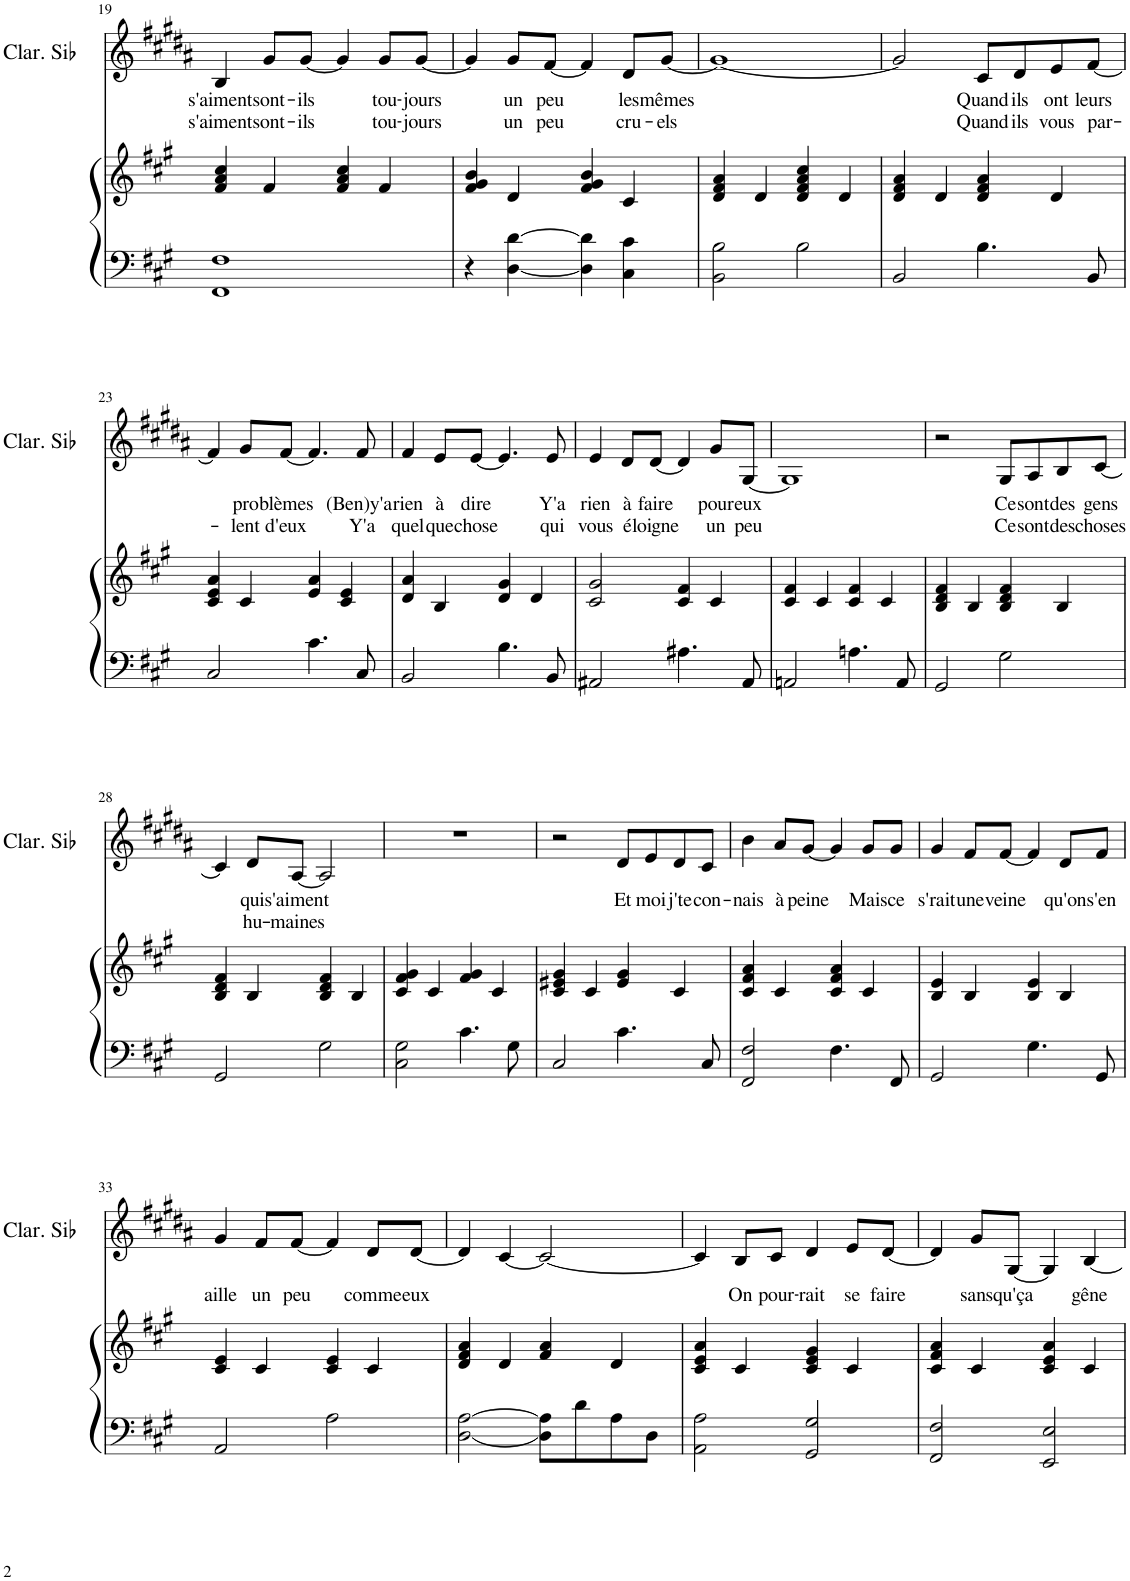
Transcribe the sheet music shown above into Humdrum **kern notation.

**kern	**kern	**kern	**text	**text
*part2	*part2	*part1	*part1	*part1
*staff3	*staff2	*staff1	*staff1	*staff1
*I"Piano	*	*I"Clarinette en Sib	*	*
*I'Pno	*	*I'Clar. Sib	*	*
!!LO:PB:g=z
*clefF4	*clefG2	*clefG2	*	*
*	*	*Trd1c2	*	*
*k[f#c#g#]	*k[f#c#g#]	*k[f#c#g#d#a#]	*	*
*M4/4	*M4/4	*M4/4	*	*
=19	=19	=19	=19	=19
!	!	!	!LO:LY:b	!LO:LY:b
1FF# 1F#	4f#/ 4a/ 4cc#/	4B/	s'aiment	s'aiment
!	!	!	!LO:LY:b	!LO:LY:b
.	4f#/	8g#/L	sont-	sont-
!	!	!	!LO:LY:b	!LO:LY:b
.	.	[8g#/J	-ils	-ils
.	4f#/ 4a/ 4cc#/	4g#/]	.	.
!	!	!	!LO:LY:b	!LO:LY:b
.	4f#/	8g#/L	tou-	tou-
!	!	!	!LO:LY:b	!LO:LY:b
.	.	[8g#/J	-jours	-jours
=20	=20	=20	=20	=20
4r	4f#/ 4g#/ 4b/	4g#/]	.	.
!	!	!	!LO:LY:b	!LO:LY:b
[4D\ [4d\	4d/	8g#/L	un	un
!	!	!	!LO:LY:b	!LO:LY:b
.	.	[8f#/J	peu	peu
4D\] 4d\]	4f#/ 4g#/ 4b/	4f#/]	.	.
!	!	!	!LO:LY:b	!LO:LY:b
4C#\ 4c#\	4c#/	8d#/L	les	cru-
!	!	!	!LO:LY:b	!LO:LY:b
.	.	[8g#/J	mêmes	-els
=21	=21	=21	=21	=21
2BB\ 2B\	4d/ 4f#/ 4a/	1g#_	.	.
.	4d/	.	.	.
2B\	4d/ 4f#/ 4a/ 4cc#/	.	.	.
.	4d/	.	.	.
=22	=22	=22	=22	=22
2BB/	4d/ 4f#/ 4a/	2g#/]	.	.
.	4d/	.	.	.
!	!	!	!LO:LY:b	!LO:LY:b
4.B\	4d/ 4f#/ 4a/	8c#/L	Quand	Quand
!	!	!	!LO:LY:b	!LO:LY:b
.	.	8d#/	ils	ils
!	!	!	!LO:LY:b	!LO:LY:b
.	4d/	8e/	ont	vous
!	!	!	!LO:LY:b	!LO:LY:b
8BB/	.	[8f#/J	leurs	par-
!!LO:LB:g=z
=23	=23	=23	=23	=23
2C#/	4c#/ 4e/ 4a/	4f#/]	.	.
!	!	!	!LO:LY:b	!LO:LY:b
.	4c#/	8g#/L	pro-	lent
!	!	!	!LO:LY:b	!LO:LY:b
.	.	[8f#/J	-blèmes	d'eux
4.c#\	4e/ 4a/	4.f#/]	.	.
.	4c#/ 4e/	.	.	.
!	!	!	!LO:LY:b	!LO:LY:b
8C#/	.	8f#/	(Ben)y'a	Y'a
=24	=24	=24	=24	=24
!	!	!	!LO:LY:b	!LO:LY:b
2BB/	4d/ 4a/	4f#/	rien	quel-
!	!	!	!LO:LY:b	!LO:LY:b
.	4B/	8e/L	à	-que
!	!	!	!LO:LY:b	!LO:LY:b
.	.	[8e/J	dire	chose
4.B\	4d/ 4g#/	4.e/]	.	.
.	4d/	.	.	.
!	!	!	!LO:LY:b	!LO:LY:b
8BB/	.	8e/	Y'a	qui
=25	=25	=25	=25	=25
!	!	!	!LO:LY:b	!LO:LY:b
2AA#X/	2c#/ 2g#/	4e/	rien	vous
!	!	!	!LO:LY:b	!LO:LY:b
.	.	8d#/L	à	é-
!	!	!	!LO:LY:b	!LO:LY:b
.	.	[8d#/J	faire	-loigne
4.A#X\	4c#/ 4f#/	4d#/]	.	.
!	!	!	!LO:LY:b	!LO:LY:b
.	4c#/	8g#/L	pour	un
!	!	!	!LO:LY:b	!LO:LY:b
8AA#/	.	[8G#/J	eux	peu
=26	=26	=26	=26	=26
2AAn/	4c#/ 4f#/	1G#]	.	.
.	4c#/	.	.	.
4.An\	4c#/ 4f#/	.	.	.
.	4c#/	.	.	.
8AA/	.	.	.	.
=27	=27	=27	=27	=27
2GG#/	4B/ 4d/ 4f#/	2r	.	.
.	4B/	.	.	.
!	!	!	!LO:LY:b	!LO:LY:b
2G#\	4B/ 4d/ 4f#/	8G#/L	Ce	Ce
!	!	!	!LO:LY:b	!LO:LY:b
.	.	8A#/	sont	sont
!	!	!	!LO:LY:b	!LO:LY:b
.	4B/	8B/	des	des
!	!	!	!LO:LY:b	!LO:LY:b
.	.	[8c#/J	gens	choses
!!LO:LB:g=z
=28	=28	=28	=28	=28
2GG#/	4B/ 4d/ 4f#/	4c#/]	.	.
!	!	!	!LO:LY:b	!LO:LY:b
.	4B/	8d#/L	qui	hu-
!	!	!	!LO:LY:b	!LO:LY:b
.	.	[8A#/J	s'aiment	-maines
2G#\	4B/ 4d/ 4f#/	2A#/]	.	.
.	4B/	.	.	.
=29	=29	=29	=29	=29
2C#\ 2G#\	4c#/ 4f#/ 4g#/	1r	.	.
.	4c#/	.	.	.
4.c#\	4f#/ 4g#/	.	.	.
.	4c#/	.	.	.
8G#\	.	.	.	.
=30	=30	=30	=30	=30
2C#/	4c#/ 4e#X/ 4g#/	2r	.	.
.	4c#/	.	.	.
!	!	!	!LO:LY:b	!
4.c#\	4e#/ 4g#/	8d#/L	Et	.
!	!	!	!LO:LY:b	!
.	.	8e/	moi	.
!	!	!	!LO:LY:b	!
.	4c#/	8d#/	j'te	.
!	!	!	!LO:LY:b	!
8C#/	.	8c#/J	con-	.
=31	=31	=31	=31	=31
!	!	!	!LO:LY:b	!
2FF#/ 2F#/	4c#/ 4f#/ 4a/	4b\	-nais	.
!	!	!	!LO:LY:b	!
.	4c#/	8a#/L	à	.
!	!	!	!LO:LY:b	!
.	.	[8g#/J	peine	.
4.F#\	4c#/ 4f#/ 4a/	4g#/]	.	.
!	!	!	!LO:LY:b	!
.	4c#/	8g#/L	Mais	.
!	!	!	!LO:LY:b	!
8FF#/	.	8g#/J	ce	.
=32	=32	=32	=32	=32
!	!	!	!LO:LY:b	!
2GG#/	4B/ 4e/	4g#/	s'rait	.
!	!	!	!LO:LY:b	!
.	4B/	8f#/L	une	.
!	!	!	!LO:LY:b	!
.	.	[8f#/J	veine	.
4.G#\	4B/ 4e/	4f#/]	.	.
!	!	!	!LO:LY:b	!
.	4B/	8d#/L	qu'on	.
!	!	!	!LO:LY:b	!
8GG#/	.	8f#/J	s'en	.
!!LO:LB:g=z
=33	=33	=33	=33	=33
!	!	!	!LO:LY:b	!
2AA/	4c#/ 4e/	4g#/	aille	.
!	!	!	!LO:LY:b	!
.	4c#/	8f#/L	un	.
!	!	!	!LO:LY:b	!
.	.	[8f#/J	peu	.
2A\	4c#/ 4e/	4f#/]	.	.
!	!	!	!LO:LY:b	!
.	4c#/	8d#/L	comme	.
!	!	!	!LO:LY:b	!
.	.	[8d#/J	eux	.
=34	=34	=34	=34	=34
[2D\ [2A\	4d/ 4f#/ 4a/	4d#/]	.	.
.	4d/	[4c#/	.	.
8D\] 8A\]L	4f#/ 4a/	2c#/_	.	.
8d\	.	.	.	.
8A\	4d/	.	.	.
8D\J	.	.	.	.
=35	=35	=35	=35	=35
2AA\ 2A\	4c#/ 4e/ 4a/	4c#/]	.	.
!	!	!	!LO:LY:b	!
.	4c#/	8B/L	On	.
!	!	!	!LO:LY:b	!
.	.	8c#/J	pour-	.
!	!	!	!LO:LY:b	!
2GG#/ 2G#/	4c#/ 4e/ 4g#/	4d#/	-rait	.
!	!	!	!LO:LY:b	!
.	4c#/	8e/L	se	.
!	!	!	!LO:LY:b	!
.	.	[8d#/J	faire	.
=36	=36	=36	=36	=36
2FF#/ 2F#/	4c#/ 4f#/ 4a/	4d#/]	.	.
!	!	!	!LO:LY:b	!
.	4c#/	8g#/L	sans	.
!	!	!	!LO:LY:b	!
.	.	[8G#/J	qu'ça	.
2EE/ 2E/	4c#/ 4e/ 4a/	4G#/]	.	.
!	!	!	!LO:LY:b	!
.	4c#/	[4B/	gêne	.
=	=	=	=	=
*-	*-	*-	*-	*-
